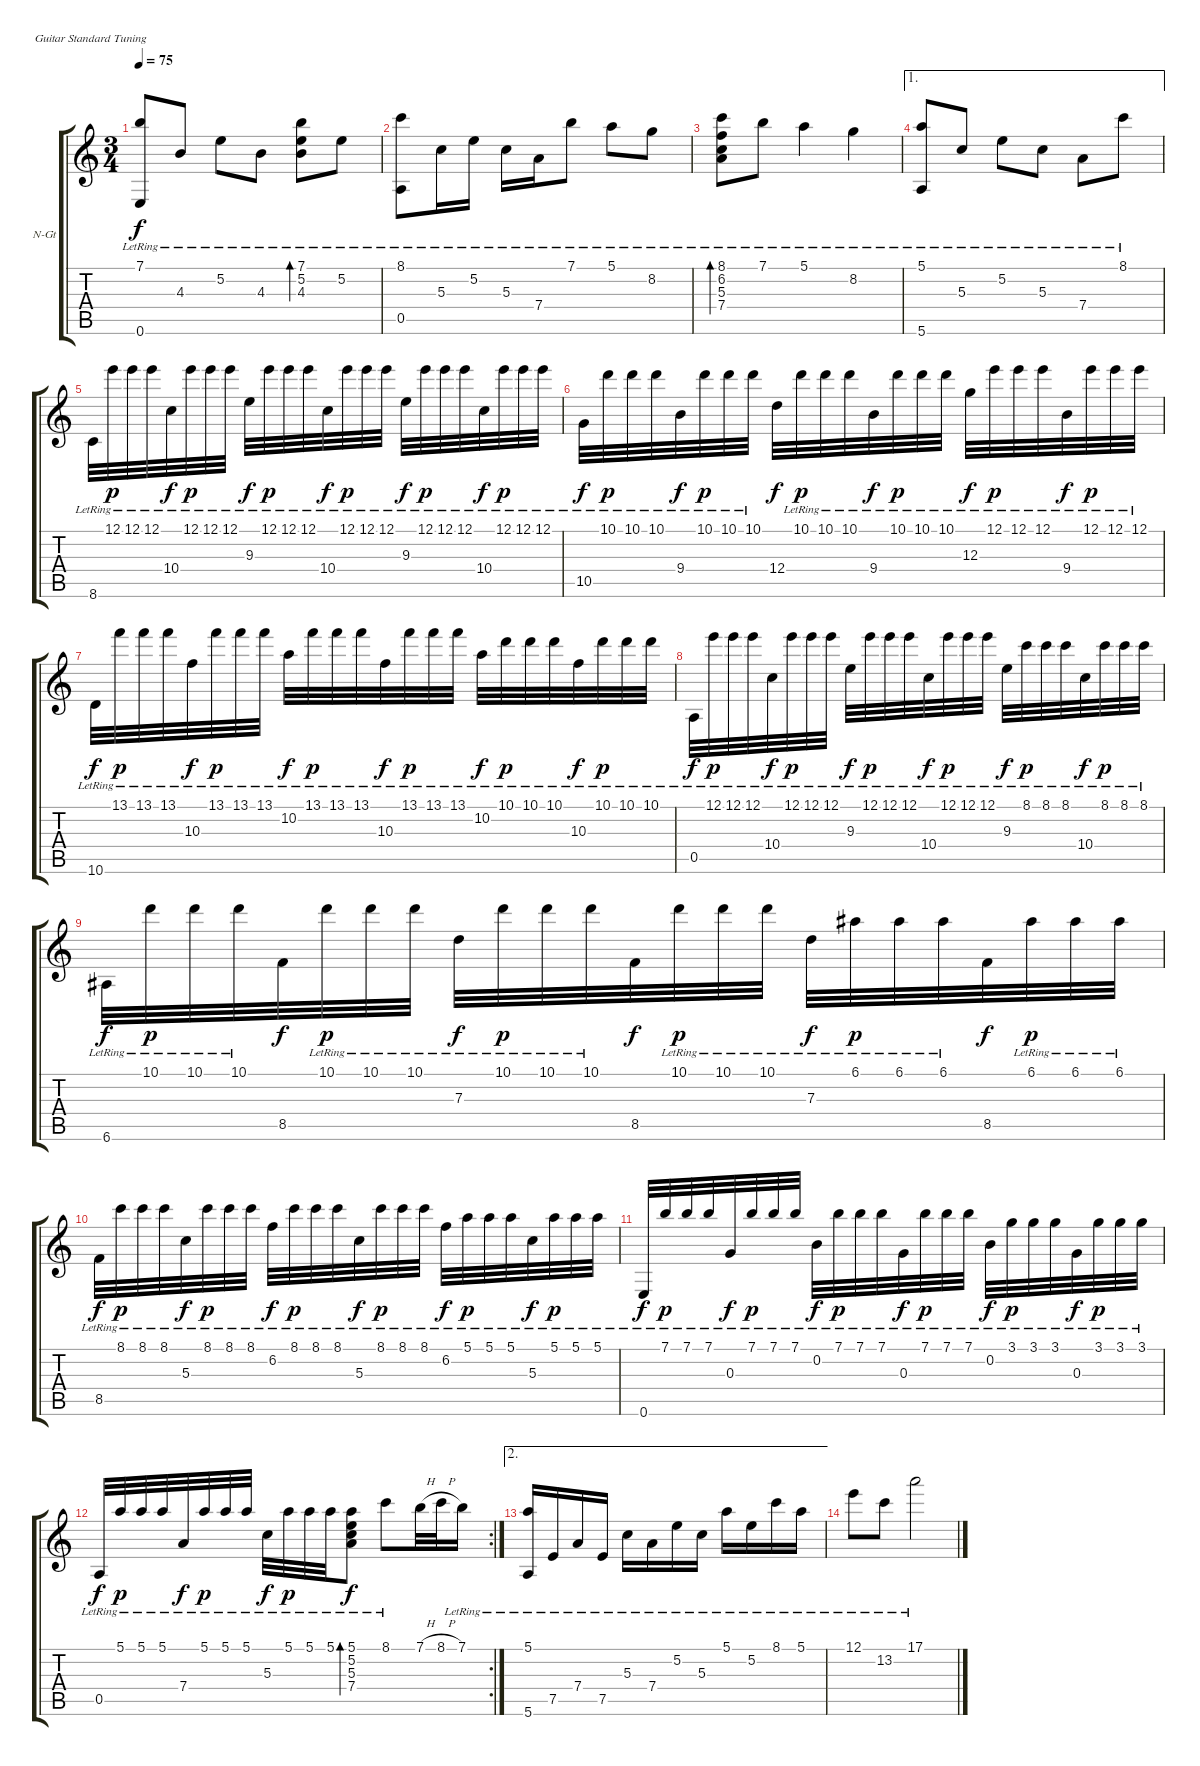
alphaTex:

\bracketExtendMode groupsimilarinstruments
\firstSystemTrackNameOrientation horizontal
\otherSystemsTrackNameOrientation horizontal
\track ("Track 1" "N-Gt") {instrument acousticguitarnylon}
\staff {score tabs}
\tuning (E4 B3 G3 D3 A2 E2)
\ts (3 4)
\tempo 75
\clef g2
\ks c
(7.1{lr} 0.6{lr}).8{dy f} 4.3{lr}.8 5.2{lr}.8 4.3{lr}.8 (7.1{lr} 5.2{lr} 4.3{lr}).8{bd 240} 5.2{lr}.8 |
(8.1{lr} 0.5{lr}).8 5.3{lr}.16 5.2{lr}.16 5.3{lr}.16 7.4{lr}.16 7.1{lr}.8 5.1{lr}.8 8.2{lr}.8 |
(8.1{lr} 6.2{lr} 5.3{lr} 7.4{lr}).8{bd 240} 7.1{lr}.8 5.1{lr}.4 8.2{lr}.4 |
\ae 1
(5.1{lr} 5.6).8 5.3{lr}.8 5.2{lr}.8 5.3{lr}.8 7.4{lr}.8 8.1{lr}.8 |
8.6{lr}.32 12.1{lr}.32{dy p} 12.1{lr}.32 12.1{lr}.32 10.4{lr}.32{dy f} 12.1{lr}.32{dy p} 12.1{lr}.32 12.1{lr}.32 9.3{lr}.32{dy f} 12.1{lr}.32{dy p} 12.1{lr}.32 12.1{lr}.32 10.4{lr}.32{dy f} 12.1{lr}.32{dy p} 12.1{lr}.32 12.1{lr}.32 9.3{lr}.32{dy f} 12.1{lr}.32{dy p} 12.1{lr}.32 12.1{lr}.32 10.4{lr}.32{dy f} 12.1{lr}.32{dy p} 12.1{lr}.32 12.1{lr}.32 |
10.5{lr}.32{dy f} 10.1{lr}.32{dy p} 10.1{lr}.32 10.1{lr}.32 9.4{lr}.32{dy f} 10.1{lr}.32{dy p} 10.1{lr}.32 10.1{lr}.32 12.4.32{dy f} 10.1{lr}.32{dy p} 10.1{lr}.32 10.1{lr}.32 9.4{lr}.32{dy f} 10.1{lr}.32{dy p} 10.1{lr}.32 10.1{lr}.32 12.3{lr}.32{dy f} 12.1{lr}.32{dy p} 12.1{lr}.32 12.1{lr}.32 9.4{lr}.32{dy f} 12.1{lr}.32{dy p} 12.1{lr}.32 12.1{lr}.32 |
10.6{lr}.32{dy f} 13.1{lr}.32{dy p} 13.1{lr}.32 13.1{lr}.32 10.3{lr}.32{dy f} 13.1{lr}.32{dy p} 13.1{lr}.32 13.1{lr}.32 10.2{lr}.32{dy f} 13.1{lr}.32{dy p} 13.1{lr}.32 13.1{lr}.32 10.3{lr}.32{dy f} 13.1{lr}.32{dy p} 13.1{lr}.32 13.1{lr}.32 10.2{lr}.32{dy f} 10.1{lr}.32{dy p} 10.1{lr}.32 10.1{lr}.32 10.3{lr}.32{dy f} 10.1{lr}.32{dy p} 10.1{lr}.32 10.1{lr}.32 |
0.5{lr}.32{dy f} 12.1{lr}.32{dy p} 12.1{lr}.32 12.1{lr}.32 10.4{lr}.32{dy f} 12.1{lr}.32{dy p} 12.1{lr}.32 12.1{lr}.32 9.3{lr}.32{dy f} 12.1{lr}.32{dy p} 12.1{lr}.32 12.1{lr}.32 10.4{lr}.32{dy f} 12.1{lr}.32{dy p} 12.1{lr}.32 12.1{lr}.32 9.3{lr}.32{dy f} 8.1{lr}.32{dy p} 8.1{lr}.32 8.1{lr}.32 10.4{lr}.32{dy f} 8.1{lr}.32{dy p} 8.1{lr}.32 8.1{lr}.32 |
6.6{lr}.32{dy f} 10.1{lr}.32{dy p} 10.1{lr}.32 10.1{lr}.32 8.5.32{dy f} 10.1{lr}.32{dy p} 10.1{lr}.32 10.1{lr}.32 7.3{lr}.32{dy f} 10.1{lr}.32{dy p} 10.1{lr}.32 10.1{lr}.32 8.5.32{dy f} 10.1{lr}.32{dy p} 10.1{lr}.32 10.1{lr}.32 7.3{lr}.32{dy f} 6.1{lr}.32{dy p} 6.1{lr}.32 6.1{lr}.32 8.5.32{dy f} 6.1{lr}.32{dy p} 6.1{lr}.32 6.1{lr}.32 |
8.5{lr}.32{dy f} 8.1{lr}.32{dy p} 8.1{lr}.32 8.1{lr}.32 5.3{lr}.32{dy f} 8.1{lr}.32{dy p} 8.1{lr}.32 8.1{lr}.32 6.2{lr}.32{dy f} 8.1{lr}.32{dy p} 8.1{lr}.32 8.1{lr}.32 5.3{lr}.32{dy f} 8.1{lr}.32{dy p} 8.1{lr}.32 8.1{lr}.32 6.2{lr}.32{dy f} 5.1{lr}.32{dy p} 5.1{lr}.32 5.1{lr}.32 5.3{lr}.32{dy f} 5.1{lr}.32{dy p} 5.1{lr}.32 5.1{lr}.32 |
0.6{lr}.32{dy f} 7.1{lr}.32{dy p} 7.1{lr}.32 7.1{lr}.32 0.3{lr}.32{dy f} 7.1{lr}.32{dy p} 7.1{lr}.32 7.1{lr}.32 0.2{lr}.32{dy f} 7.1{lr}.32{dy p} 7.1{lr}.32 7.1{lr}.32 0.3{lr}.32{dy f} 7.1{lr}.32{dy p} 7.1{lr}.32 7.1{lr}.32 0.2{lr}.32{dy f} 3.1{lr}.32{dy p} 3.1{lr}.32 3.1{lr}.32 0.3{lr}.32{dy f} 3.1{lr}.32{dy p} 3.1{lr}.32 3.1{lr}.32 |
\rc 2
0.5{lr}.32{dy f} 5.1{lr}.32{dy p} 5.1{lr}.32 5.1{lr}.32 7.4{lr}.32{dy f} 5.1{lr}.32{dy p} 5.1{lr}.32 5.1{lr}.32 5.3{lr}.32{dy f} 5.1{lr}.32{dy p} 5.1{lr}.32 5.1{lr}.32 (5.1{lr} 5.2{lr} 5.3{lr} 7.4{lr}).8{bd 240 dy f} 8.1{lr}.8 7.1{h}.32 8.1{h}.32 7.1{lr}.16 |
\ae 2
(5.1{lr} 5.6{lr}).16 7.5{lr}.16 7.4{lr}.16 7.5{lr}.16 5.3{lr}.16 7.4{lr}.16 5.2{lr}.16 5.3{lr}.16 5.1{lr}.16 5.2{lr}.16 8.1{lr}.16 5.1{lr}.16 |
12.1{lr}.8 13.2{lr}.8 17.1{lr}.2
